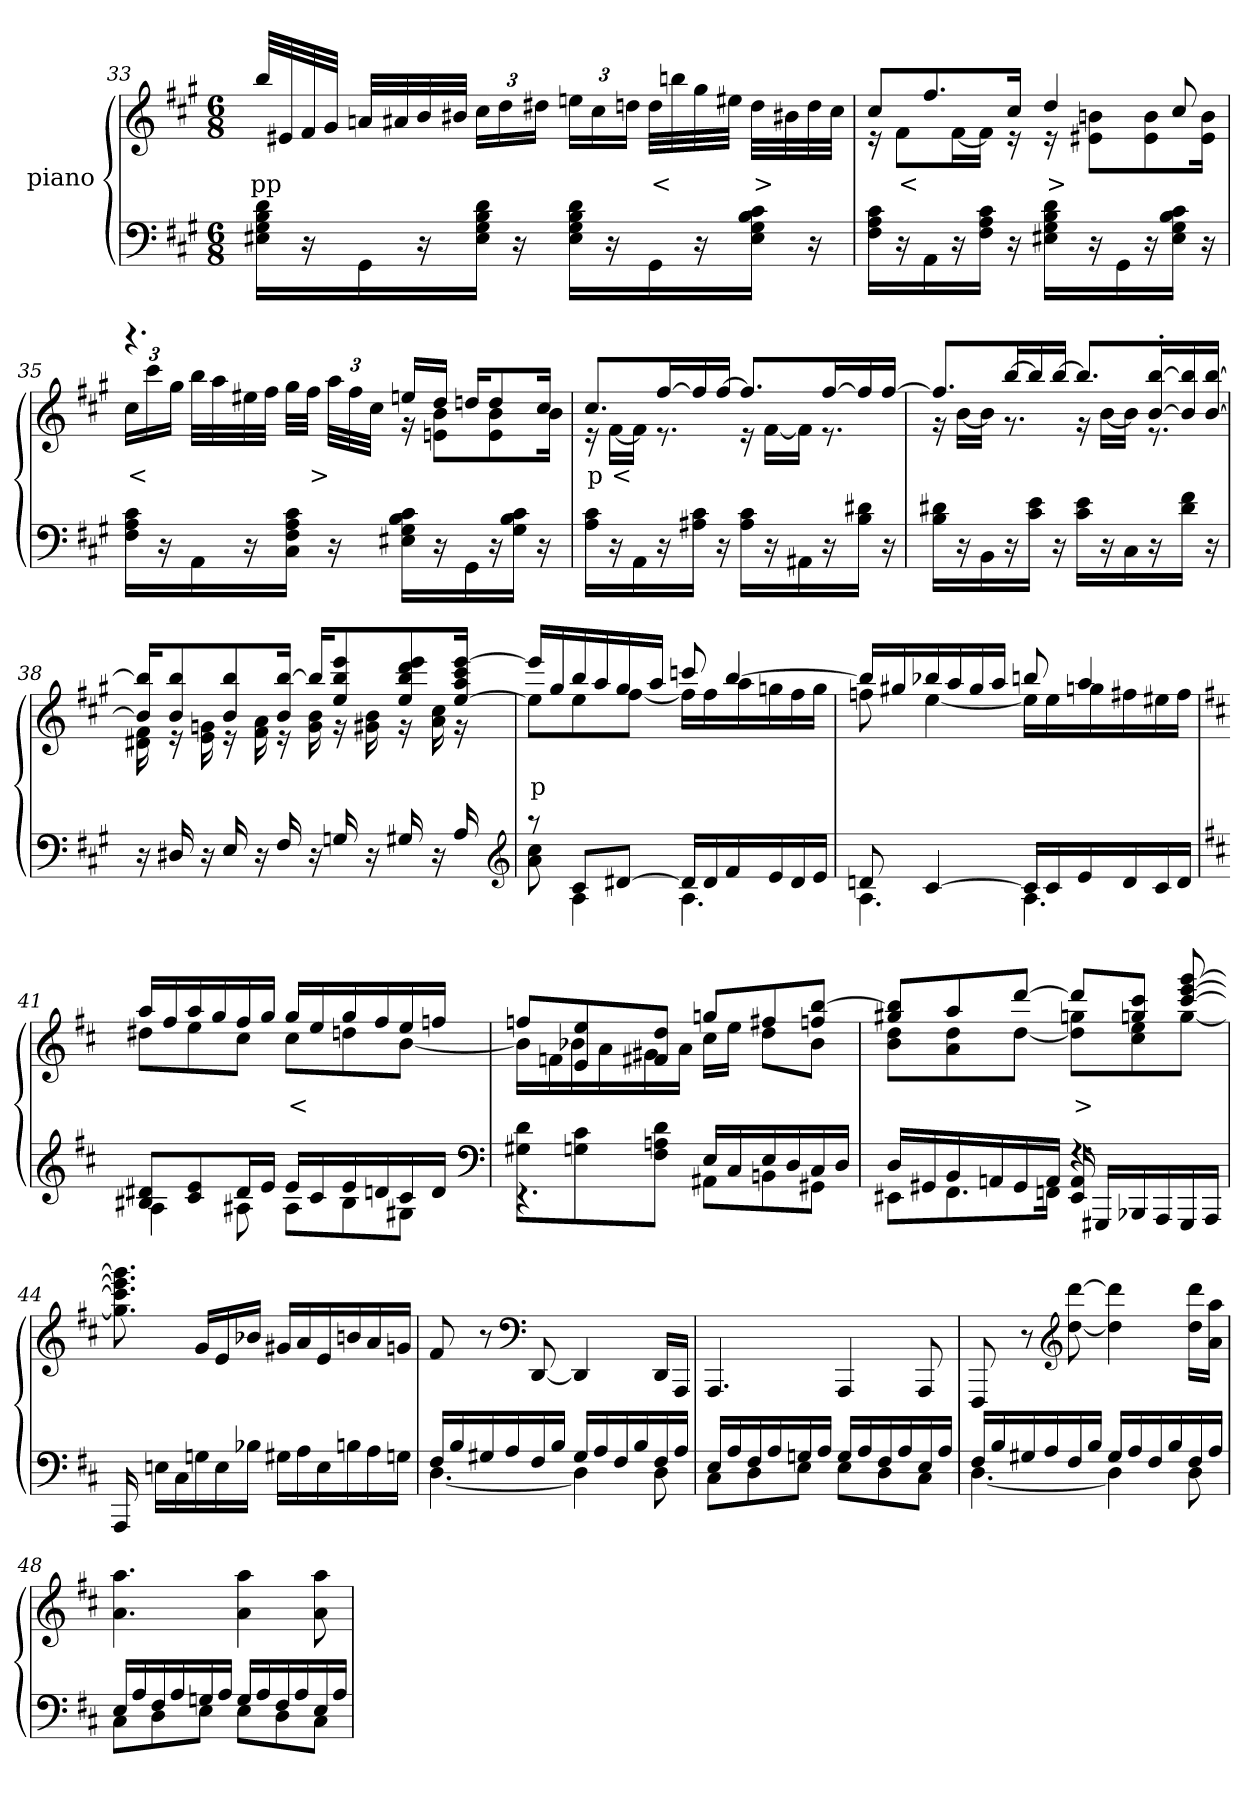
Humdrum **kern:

**kern	**kern	**text
*part2	*part1	*part1
*staff2	*staff1	*staff1
*	*I"piano	*
*clefF4	*clefG2	*
*k[f#c#g#]	*k[f#c#g#]	*
*f#:	*f#:	*
*M6/8	*M6/8	*
=33	=33	=33
16E#X\ 16G#\ 16B\ 16d\LL	32bb/LLL	pp
.	32e#X/	.
16r	32f#/	.
.	32g#/JJJ	.
16GG#\	32an/LLL	.
.	32a#X/	.
16r	32b/	.
.	32b#X/JJJ	.
16E#\ 16G#\ 16B\ 16d\JJ	24cc#\LL	.
.	24dd\	.
16r	.	.
.	24dd#X\JJ	.
16E#\ 16G#\ 16B\ 16d\LL	24een\LL	.
.	24cc#\	.
16r	.	.
.	24ddn\JJ	.
16GG#\	32dd\LLL	<
.	32bbn\	.
16r	32gg#\	.
.	32ee#X\JJJ	.
16E#\ 16G#\ 16B\ 16c#\JJ	32dd\LLL	>
.	32b#X\	.
16r	32dd\	.
.	32cc#\JJJ	.
=34	=34	=34
*	*^	*
16F#\ 16A\ 16c#\LL	8cc#/L	16r	.
16r	.	8f#\L	<
16AA\	8.ff#/	.	.
16r	.	[16f#\L	.
16F#\ 16A\ 16c#\JJ	.	16f#\JJ]	.
16r	16cc#/Jk	16r	.
16E#X\ 16G#\ 16B\ 16d\LL	4dd/	16r	>
16r	.	8e#X\ 8bn\L	.
16GG#\	.	.	.
16r	.	8e#\ 8b\	.
16E#\ 16G#\ 16B\ 16c#\JJ	8cc#/	.	.
16r	.	16e#\ 16b\Jk	.
=35	=35	=35	=35
16F#\ 16A\ 16c#\LL	4.r	24cc#\LL	<
.	.	24ccc#\	.
16r	.	.	.
.	.	24gg#\JJ	.
16AA\	.	32bb\LLL	.
.	.	32aa\	.
16r	.	32ee#X\	.
.	.	32ff#\JJJ	.
16C#\ 16F#\ 16A\ 16c#\JJ	.	32gg#\LLL	.
.	.	32ff#\JJJ	>
16r	.	48aa\LLL	.
.	.	48ff#\	.
.	.	48cc#\JJJ	.
16E#X\ 16G#\ 16B\ 16c#\LL	16een/LL	16r	.
16r	16dd/JJ	8en\ 8b\L	.
16GG#\	16ddn/KL	.	.
16r	8dd/	8e\ 8b\	.
16G#\ 16B\ 16c#\JJ	.	.	.
16r	16cc#/Jk	16b\Jk	.
=36	=36	=36	=36
16A\ 16c#\LL	8.cc#/L	16r	p
16r	.	[16f#\LL	<
16AA\	.	16f#\JJ]	.
16r	[16ff#/L	8.r	.
16A#X\ 16c#\JJ	16ff#/]	.	.
16r	[16ff#/JJ	.	.
16A#\ 16c#\LL	8.ff#/L]	16r	.
16r	.	[16f#\LL	.
16AA#\	.	16f#\JJ]	.
16r	[16ff#/L	8.r	.
16B\ 16d#X\JJ	16ff#/]	.	.
16r	[16ff#/JJ	.	.
=37	=37	=37	=37
16B\ 16d#X\LL	8.ff#/L]	16r	.
16r	.	[16b\LL	.
16BB\	.	16b\JJ]	.
16r	[16bb/L	8.r	.
16c#\ 16e\JJ	16bb/]	.	.
16r	[16bb/JJ	.	.
16c#\ 16e\LL	8.bb/L]	16r	.
16r	.	[16b\LL	.
16C#\	.	16b\JJ]	.
16r	[16b/'> [16bb/'>L	8.r	.
16d#\ 16f#\JJ	16b/] 16bb/]	.	.
16r	[16b/ [16bb/JJ	.	.
=38	=38	=38	=38
16r	16b/] 16bb/]KL	16d#X\ 16f#\	.
16D#X/	8b/ 8bb/	16r	.
16r	.	16e\ 16gn\	.
16E/	8b/ 8bb/	16r	.
16r	.	16f#\ 16a\	.
16F#/	16b/ [16bb/Jk	16r	.
16r	16bb/KL]	16g\ 16b\	.
16Gn/	8ee/ 8bb/ 8eee/	16r	.
16r	.	16g#X\ 16b\	.
16G#X/	8ee/ 8bb/ 8ddd/ 8eee/	16r	.
16r	.	16a\ 16cc#\	.
16A/	[16ee/ 16aa/ 16ccc#/ [16eee/Jk	16r	.
*clefG2	*	*	*
=39	=39	=39	=39
*^	*	*	*
8r	8a\ 8cc#\	16eee/LL]	8ee\L]	p
.	.	16gg#/	.	.
8c#/L	4A\	16bb/	8ee\	.
.	.	16aa/	.	.
[8d#X/J	.	16gg#/	[8ff#\J	.
.	.	16aa/JJ	.	.
16d#/LL]	4.A\	8cccn/	16ff#\LL]	.
16d#/	.	.	16ff#\	.
16f#/	.	[4bb/	16aa\	.
16e/	.	.	16ggn\	.
16d#/	.	.	16ff#\	.
16e/JJ	.	.	16gg\JJ	.
=40	=40	=40	=40	=40
8dn/	4.A\	16bb/LL]	8ffn\	.
.	.	16gg#X/	.	.
[4c#/	.	16bb-X/	[4ee\	.
.	.	16aa/	.	.
.	.	16gg#/	.	.
.	.	16aa/JJ	.	.
16c#/LL]	4.A\	8bbn/	16ee\LL]	.
16c#/	.	.	16ee\	.
16e/	.	4aa/	16ggn\	.
16d/	.	.	16ff#X\	.
16c#/	.	.	16ee#X\	.
16d/JJ	.	.	16ff#\JJ	.
=41	=41	=41	=41	=41
*k[f#c#]	*	*k[f#c#]	*	*
8B#X/ 8d#X/L	4A\	16aa/LL	8dd#X\L	.
.	.	16ff#/	.	.
8c#/ 8e/	.	16aa/	8ee\	.
.	.	16gg/	.	.
16d#/L	8A#X\	16ff#/	8cc#\J	.
16e/JJ	.	16gg/JJ	.	.
16e/LL	8A#\L	16gg/LL	8cc#\L	<
16c#/	.	16ee/	.	.
16e/	8B#\	16gg/	8ddn\	.
16dn/	.	16ff#/	.	.
16c#/	8G#X\J	16ee/	[8b\J	.
16d/JJ	.	16ffn/JJ	.	.
*clefF4	*	*	*	*
=42	=42	=42	=42	=42
8G#X\ 8d\L	4.r	8ffn/L	16b\LL]	.
.	.	.	16fn\	.
8Gn\ 8c#\	.	8e/ 8ee/	16b-X\	.
.	.	.	16a\	.
8F#\ 8An\ 8d\J	.	8f#X/ 8dd/J	16g#X\	.
.	.	.	16a\JJ	.
8AA#X\L	16E/LL	8ggn/L	16cc#\LL	.
.	16C#/	.	16ee\JJ	.
8BBn\	16E/	8ff#/	8dd\L	.
.	16D/	.	.	.
8GG#X\J	16C#/	8ffn/ [8bb/J	8b-\J	.
.	16D/JJ	.	.	.
=43	=43	=43	=43	=43
8EE#X\L	16D/LL	8gg#X/ 8bbn/]L	8b\ 8dd\L	.
.	16GG#X/	.	.	.
8.FF#\	16BB/	8aa/	8a\ 8dd\	.
.	16AAn/	.	.	.
.	16GG#/	[8ddd/J	[8dd\J	.
16FFn\Jk	16AA/JJ	.	.	.
4.r	16EE#/ 16AA/	8ddd/L]	8dd\] 8ggn\L	>
.	16GGG#/LL	.	.	.
.	16BBB-X/	8ggn/ 8ccc#/J	8cc#\ 8ee\	.
.	16AAA/	.	.	.
.	16GGG#/	[8ccc#/ [8eee/ [8ggg/	[8gg\J	.
.	16AAA/JJ	.	.	.
*v	*v	*	*	*
*	*v	*v	*
=44	=44	=44
16AAA/	8.gg\] 8.ccc#\] 8.eee\] 8.ggg\]	.
16En\LL	.	.
16C#\	.	.
16Gn\	16g/LL	.
16E\	16e/	.
16B-X\JJ	16b-X/JJ	.
16G#X\LL	16g#X/LL	.
16A\	16a/	.
16E\	16e/	.
16Bn\	16bn/	.
16A\	16a/	.
16Gn\JJ	16gn/JJ	.
=45	=45	=45
*^	*	*
16F#/LL	[4.D\	8f#/	.
16B/	.	.	.
16G#X/	.	8r	.
16A/	.	.	.
*	*	*clefF4	*
16F#/	.	[8DD/	.
16B/JJ	.	.	.
16G#/LL	4D\]	4DD/]	.
16A/	.	.	.
16F#/	.	.	.
16B/	.	.	.
16F#/	8D\	16DD/LL	.
16A/JJ	.	16AAA/JJ	.
=46	=46	=46	=46
16E/LL	8C#\L	4.AAA/	.
16A/	.	.	.
16F#/	8D\	.	.
16A/	.	.	.
16Gn/	8E\J	.	.
16A/JJ	.	.	.
16G/LL	8E\L	4AAA/	.
16A/	.	.	.
16F#/	8D\	.	.
16A/	.	.	.
16E/	8C#\J	8AAA/	.
16A/JJ	.	.	.
=47	=47	=47	=47
16F#/LL	[4.D\	8FFF#/	.
16B/	.	.	.
16G#X/	.	8r	.
16A/	.	.	.
*	*	*clefG2	*
16F#/	.	[8dd\ [8ddd\	.
16B/JJ	.	.	.
16G#/LL	4D\]	4dd\] 4ddd\]	.
16A/	.	.	.
16F#/	.	.	.
16B/	.	.	.
16F#/	8D\	16dd\ 16ddd\LL	.
16A/JJ	.	16a\ 16aa\JJ	.
=48	=48	=48	=48
16E/LL	8C#\L	4.a\ 4.aa\	.
16A/	.	.	.
16F#/	8D\	.	.
16A/	.	.	.
16Gn/	8E\J	.	.
16A/JJ	.	.	.
16G/LL	8E\L	4a\ 4aa\	.
16A/	.	.	.
16F#/	8D\	.	.
16A/	.	.	.
16E/	8C#\J	8a\ 8aa\	.
16A/JJ	.	.	.
*v	*v	*	*
=	=	=
*-	*-	*-
